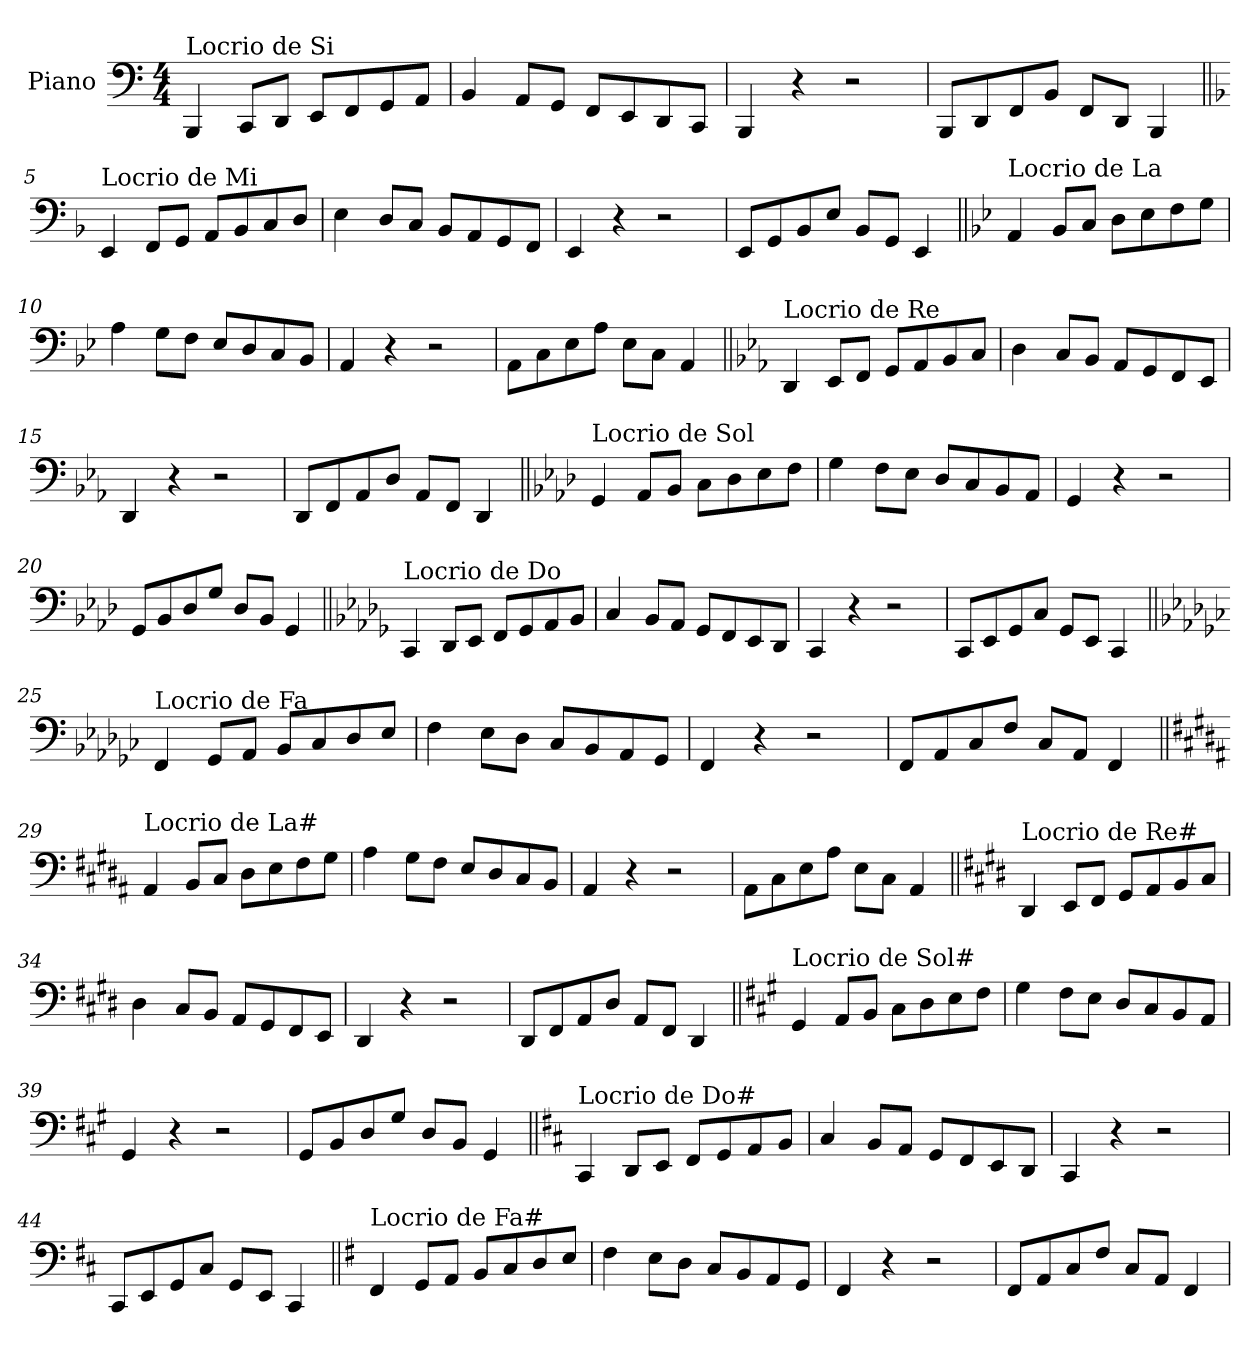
**kern
*part1
*staff1
*I"Piano
*I'Pno.
*clefF4
*k[]
*M4/4
=1
!LO:TX:a:t=Locrio de Si
4BBB/
8CC/L
8DD/J
8EE/L
8FF/
8GG/
8AA/J
=2
4BB/
8AA/L
8GG/J
8FF/L
8EE/
8DD/
8CC/J
=3
4BBB/
4r
2r
=4
8BBB/L
8DD/
8FF/
8BB/J
8FF/L
8DD/J
4BBB/
!!LO:LB:g=z
=5||
*k[b-]
!LO:TX:a:t=Locrio de Mi
4EE/
8FF/L
8GG/J
8AA/L
8BB-/
8C/
8D/J
=6
4E\
8D/L
8C/J
8BB-/L
8AA/
8GG/
8FF/J
=7
4EE/
4r
2r
=8
8EE/L
8GG/
8BB-/
8E/J
8BB-/L
8GG/J
4EE/
!!LO:LB:g=z
=9||
*k[b-e-]
!LO:TX:a:t=Locrio de La
4AA/
8BB-/L
8C/J
8D\L
8E-\
8F\
8G\J
=10
4A\
8G\L
8F\J
8E-/L
8D/
8C/
8BB-/J
=11
4AA/
4r
2r
=12
8AA\L
8C\
8E-\
8A\J
8E-\L
8C\J
4AA/
!!LO:LB:g=z
=13||
*k[b-e-a-]
!LO:TX:a:t=Locrio de Re
4DD/
8EE-/L
8FF/J
8GG/L
8AA-/
8BB-/
8C/J
=14
4D\
8C/L
8BB-/J
8AA-/L
8GG/
8FF/
8EE-/J
=15
4DD/
4r
2r
=16
8DD/L
8FF/
8AA-/
8D/J
8AA-/L
8FF/J
4DD/
!!LO:LB:g=z
=17||
*k[b-e-a-d-]
!LO:TX:a:t=Locrio de Sol
4GG/
8AA-/L
8BB-/J
8C\L
8D-\
8E-\
8F\J
=18
4G\
8F\L
8E-\J
8D-/L
8C/
8BB-/
8AA-/J
=19
4GG/
4r
2r
=20
8GG/L
8BB-/
8D-/
8G/J
8D-/L
8BB-/J
4GG/
!!LO:LB:g=z
=21||
*k[b-e-a-d-g-]
!LO:TX:a:t=Locrio de Do
4CC/
8DD-/L
8EE-/J
8FF/L
8GG-/
8AA-/
8BB-/J
=22
4C/
8BB-/L
8AA-/J
8GG-/L
8FF/
8EE-/
8DD-/J
=23
4CC/
4r
2r
=24
8CC/L
8EE-/
8GG-/
8C/J
8GG-/L
8EE-/J
4CC/
!!LO:LB:g=z
=25||
*k[b-e-a-d-g-c-]
!LO:TX:a:t=Locrio de Fa
4FF/
8GG-/L
8AA-/J
8BB-/L
8C-/
8D-/
8E-/J
=26
4F\
8E-\L
8D-\J
8C-/L
8BB-/
8AA-/
8GG-/J
=27
4FF/
4r
2r
=28
8FF/L
8AA-/
8C-/
8F/J
8C-/L
8AA-/J
4FF/
!!LO:LB:g=z
=29||
*k[f#c#g#d#a#]
!LO:TX:a:t=Locrio de La#
4AA#/
8BB/L
8C#/J
8D#\L
8E\
8F#\
8G#\J
=30
4A#\
8G#\L
8F#\J
8E/L
8D#/
8C#/
8BB/J
=31
4AA#/
4r
2r
=32
8AA#\L
8C#\
8E\
8A#\J
8E\L
8C#\J
4AA#/
!!LO:LB:g=z
=33||
*k[f#c#g#d#]
!LO:TX:a:t=Locrio de Re#
4DD#/
8EE/L
8FF#/J
8GG#/L
8AA/
8BB/
8C#/J
=34
4D#\
8C#/L
8BB/J
8AA/L
8GG#/
8FF#/
8EE/J
=35
4DD#/
4r
2r
=36
8DD#/L
8FF#/
8AA/
8D#/J
8AA/L
8FF#/J
4DD#/
!!LO:LB:g=z
=37||
*k[f#c#g#]
!LO:TX:a:t=Locrio de Sol#
4GG#/
8AA/L
8BB/J
8C#\L
8D\
8E\
8F#\J
=38
4G#\
8F#\L
8E\J
8D/L
8C#/
8BB/
8AA/J
=39
4GG#/
4r
2r
=40
8GG#/L
8BB/
8D/
8G#/J
8D/L
8BB/J
4GG#/
!!LO:LB:g=z
=41||
*k[f#c#]
!LO:TX:a:t=Locrio de Do#
4CC#/
8DD/L
8EE/J
8FF#/L
8GG/
8AA/
8BB/J
=42
4C#/
8BB/L
8AA/J
8GG/L
8FF#/
8EE/
8DD/J
=43
4CC#/
4r
2r
=44
8CC#/L
8EE/
8GG/
8C#/J
8GG/L
8EE/J
4CC#/
!!LO:LB:g=z
=45||
*k[f#]
!LO:TX:a:t=Locrio de Fa#
4FF#/
8GG/L
8AA/J
8BB/L
8C/
8D/
8E/J
=46
4F#\
8E\L
8D\J
8C/L
8BB/
8AA/
8GG/J
=47
4FF#/
4r
2r
=48
8FF#/L
8AA/
8C/
8F#/J
8C/L
8AA/J
4FF#/
=
*-
